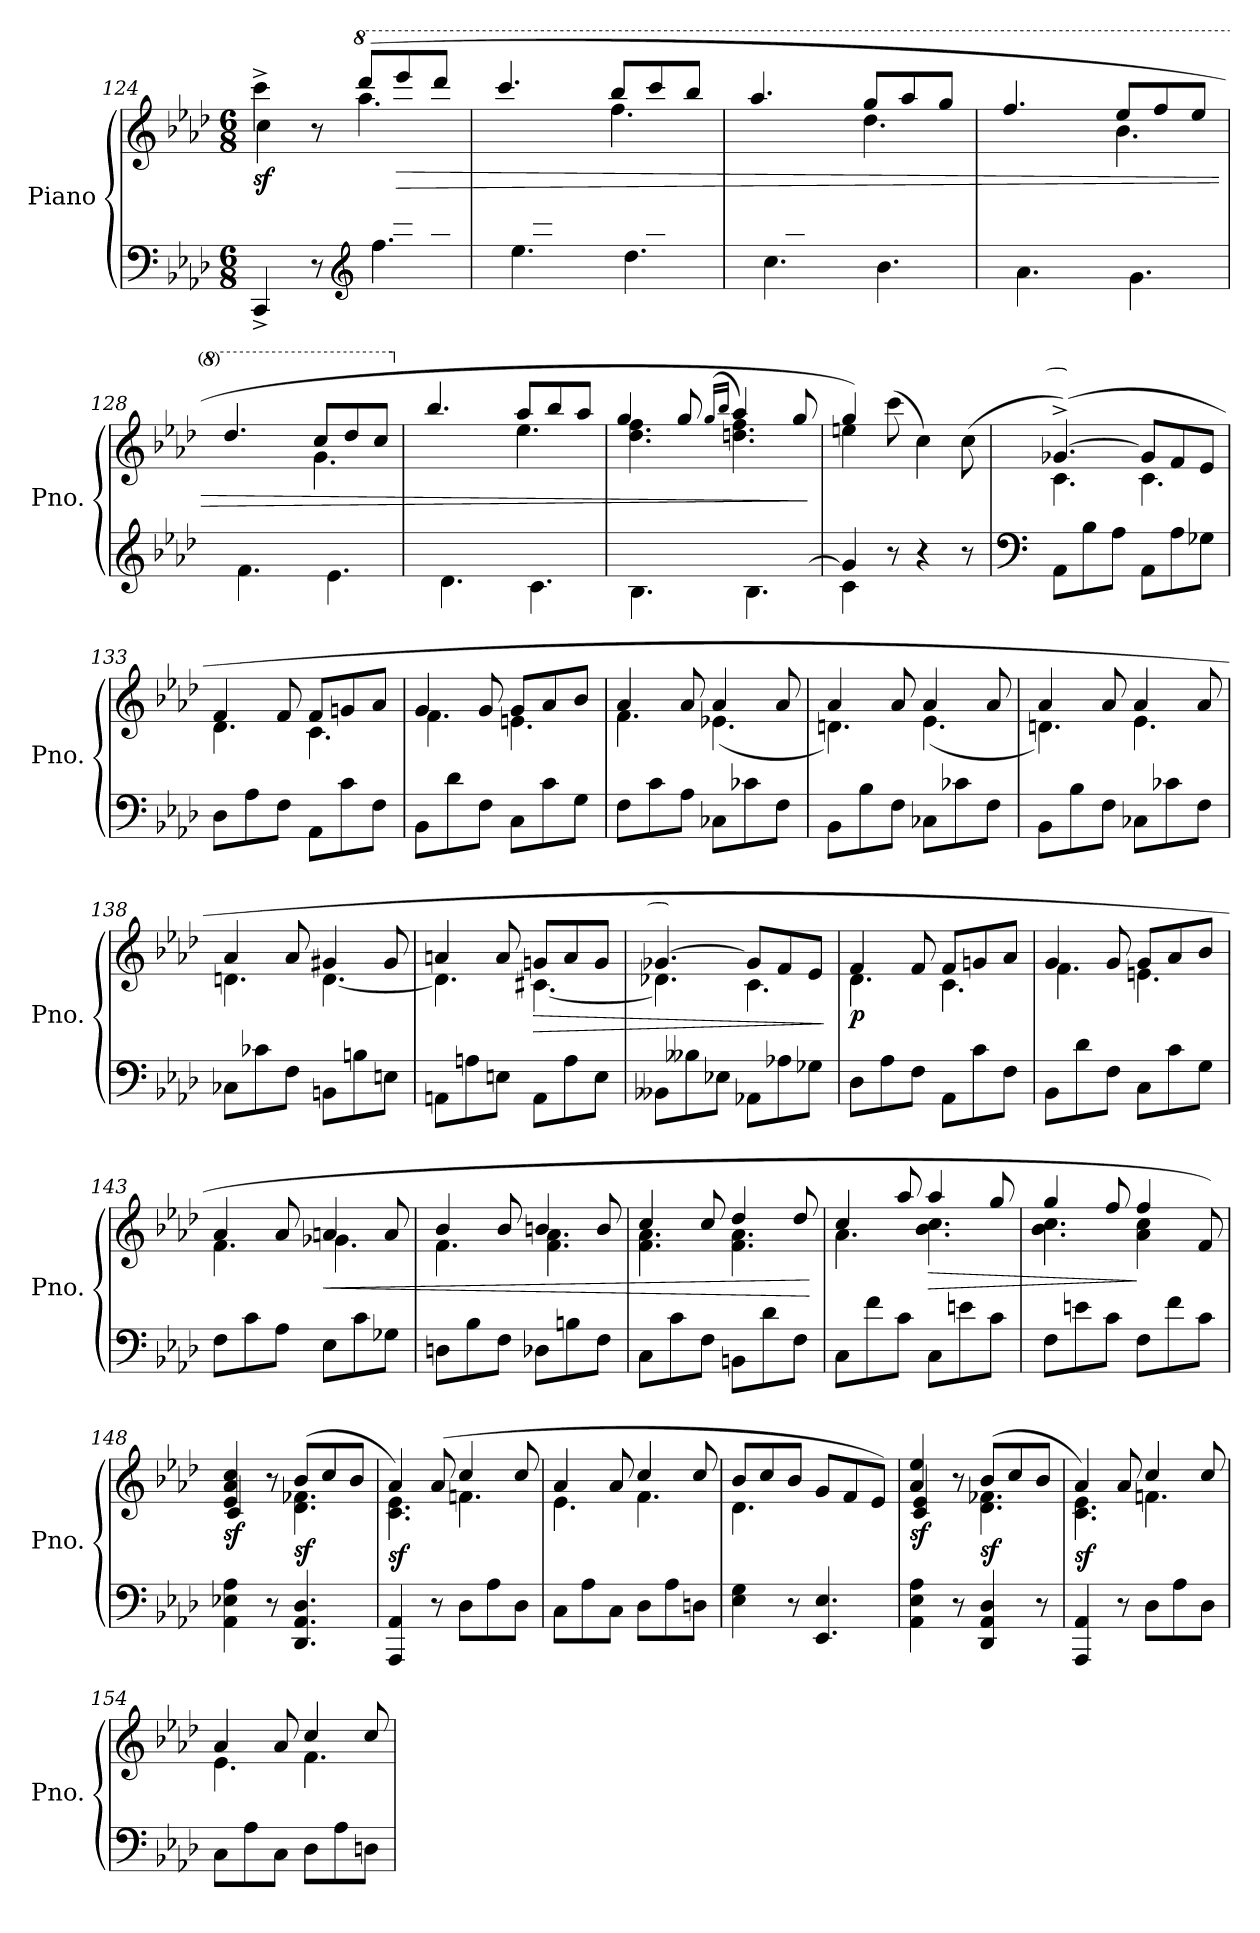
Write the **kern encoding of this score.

**kern	**kern	**dynam
*part1	*part1	*part1
*staff2	*staff1	*staff1/2
*I"Piano	*	*
*I'Pno.	*	*
*clefF4	*clefG2	*
*k[b-e-a-d-]	*k[b-e-a-d-]	*
*M6/8	*M6/8	*
=124	=124	=124
*^	*^	*
!	!	!	!	!LO:DY:b
4CC^/	4ryy	4ccc^\	4cc\	sf
8r	8ryy	8r	8ryy	.
*clefG2	*	*	*	*
*	*	*8va	*	*
8ff/Lyy	4.ff\	(8dddd-/L	4.aaa-\	.
!	!	!	!	!LO:HP:b
8ddd-/	.	8eeee-/	.	>
8aa-/J	.	8dddd-/J	.	.
!!LO:LB:g=z	!!
=125	=125	=125	=125	=125
8ee-/Lyy	4.ee-\	4.cccc/	8cccc\Lyy	.
8ccc/	.	.	8eee-\	.
8gg/J	.	.	8ggg\J	.
8dd-/Lyy	4.dd-\	8bbb-/L	4.fff\	.
8bb-/	.	8cccc/	.	.
8ff/J	.	8bbb-/J	.	.
=126	=126	=126	=126	=126
8cc/Lyy	4.cc\	4.aaa-/	8aaa-\Lyy	.
8aa-/	.	.	8ccc\	.
8ee-/J	.	.	8eee-\J	.
8b-/Lyy	4.b-\	8ggg/L	4.ddd-\	.
8gg/	.	8aaa-/	.	.
8dd-/J	.	8ggg/J	.	.
=127	=127	=127	=127	=127
8a-/Lyy	4.a-\	4.fff/	8fff\Lyy	.
8ff/	.	.	8aa-\	.
8cc/J	.	.	8ccc\J	.
8g/Lyy	4.g\	8eee-/L	4.bb-\	.
8ee-/	.	8fff/	.	.
8b-/J	.	8eee-/J	.	.
=128	=128	=128	=128	=128
8f/Lyy	4.f\	4.ddd-/	8ddd-\Lyy	.
8dd-/	.	.	8ff\	.
8a-/J	.	.	8aa-\J	.
8e-/Lyy	4.e-\	8ccc/L	4.gg\	.
8cc/	.	8ddd-/	.	.
8g/J	.	8ccc/J	.	.
=129	=129	=129	=129	=129
*	*	*X8va	*	*
8d-/Lyy	4.d-\	4.bb-/	8bb-\Lyy	.
8b-/	.	.	8dd-\	.
8f/J	.	.	8ff\J	.
8c/Lyy	4.c\	8aa-/L	4.ee-\	.
8a-/	.	8bb-/	.	.
8e-/J	.	8aa-/J	.	.
=130	=130	=130	=130	=130
8B-/Lyy	4.B-\	4gg/	4.dd-\ 4.ff\	.
8b-/	.	.	.	.
8f/J	.	8gg/	.	.
.	.	(>16qgg/LL	.	.
.	.	16qbb-/JJ	.	.
8Bn/Lyy	4.B\	4aa-/)	4.ddn\ 4.ff\	.
8ddn/	.	.	.	.
[8g/J	.	8gg/	.	.
*v	*v	*	*	*
*	*v	*v	*
.	.	]
=131	=131	=131
*^	*^	*
4g/]	4c\	4gg/)	4een\	.
8r	8ryy	(>8ccc\	2ryy	.
4r	4ryy	4cc\)	.	.
8r	8ryy	(>8cc\	.	.
*v	*v	*	*	*
!!LO:PB:g=z	!!
=132	=132	=132	=132
*clefF4	*	*	*
*^	*	*	*
!	!	!LO:TX:a:i:t=͡	!	!
*v	*v	*	*	*
8AA-\L	([4.g-X^/)	4.c\	.
8B-\	.	.	.
8A-\J	.	.	.
8AA-\L	8g-/L]	4.c\	.
8A-\	8f/	.	.
8G-X\J	8e-/J	.	.
=133	=133	=133	=133
8D-\L	4f/	4.d-\	.
8A-\	.	.	.
8F\J	8f/	.	.
8AA-\L	8f/L	4.c\	.
8c\	8gn/	.	.
8F\J	8a-/J	.	.
=134	=134	=134	=134
8BB-\L	4g/	4.f\	.
8d-\	.	.	.
8F\J	8g/	.	.
8C\L	8g/L	4.en\	.
8c\	8a-/	.	.
8G\J	8b-/J	.	.
=135	=135	=135	=135
8F\L	4a-/	4.f\	.
8c\	.	.	.
8A-\J	8a-/	.	.
8C-X\L	4a-/	(4.e-X\	.
8c-X\	.	.	.
8F\J	8a-/	.	.
=136	=136	=136	=136
8BB-\L	4a-/	4.dn\)	.
8B-\	.	.	.
8F\J	8a-/	.	.
8C-X\L	4a-/	(4.e-\	.
8c-X\	.	.	.
8F\J	8a-/	.	.
=137	=137	=137	=137
8BB-\L	4a-/	4.dn\)	.
8B-\	.	.	.
8F\J	8a-/	.	.
8C-X\L	4a-/	4.e-\	.
8c-X\	.	.	.
8F\J	8a-/	.	.
=138	=138	=138	=138
8C-X\L	4a-/	4.dn\	.
8c-X\	.	.	.
8F\J	8a-/	.	.
8BBn\L	4g#X/	[4.d\	.
8Bn\	.	.	.
8En\J	8g#/	.	.
!!LO:LB:g=z	!!
=139	=139	=139	=139
8AAn\L	4an/	4.dn\]	.
8An\	.	.	.
8En\J	8a/	.	.
!	!	!	!LO:HP:b
8AA\L	8gn/L	[4.c#X\	>
8A\	8a/	.	.
8E\J	8g/J	.	.
=140	=140	=140	=140
!	!LO:TX:a:i:t=͡	!	!
8BB--X\L	[4.g-X/	4.d-X\]	.
8B--X\	.	.	.
8E-X\J	.	.	.
8AA-X\L	8g-/L]	4.c\	.
8A-X\	8f/	.	.
8G-X\J	8e-/J	.	.
*	*v	*v	*
.	.	]
=141	=141	=141
*	*^	*
!	!	!	!LO:DY:b
8D-\L	4f/	4.d-\	p
8A-\	.	.	.
8F\J	8f/	.	.
8AA-\L	8f/L	4.c\	.
8c\	8gn/	.	.
8F\J	8a-/J	.	.
=142	=142	=142	=142
8BB-\L	4g/	4.f\	.
8d-\	.	.	.
8F\J	8g/	.	.
8C\L	8g/L	4.en\	.
8c\	8a-/	.	.
8G\J	8b-/J	.	.
=143	=143	=143	=143
8F\L	4a-/	4.f\	.
8c\	.	.	.
8A-\J	8a-/	.	.
!	!	!	!LO:HP:b
8E-\L	4an/	4.g-X\	<
8c\	.	.	.
8G-X\J	8a/	.	.
=144	=144	=144	=144
8Dn\L	4b-/	4.f\	.
8B-\	.	.	.
8F\J	8b-/	.	.
8D-X\L	4bn/	4.f\ 4.a-\	.
8Bn\	.	.	.
8F\J	8b/	.	.
!!LO:LB:g=z	!!
=145	=145	=145	=145
8C\L	4cc/	4.f\ 4.a-\	.
8c\	.	.	.
8F\J	8cc/	.	.
8BBn\L	4dd-/	4.f\ 4.a-\	.
8d-\	.	.	.
8F\J	8dd-/	.	.
*	*v	*v	*
.	.	[
=146	=146	=146
*	*^	*
8C\L	4cc/	4.a-\	.
8f\	.	.	.
8c\J	8aa-/	.	.
!	!	!	!LO:HP:b
8C\L	4aa-/	4.b-\ 4.cc\	>
8en\	.	.	.
8c\J	8gg/	.	.
=147	=147	=147	=147
8F\L	4gg/	4.b-\ 4.cc\	.
8en\	.	.	.
8c\J	8ff/	.	.
8F\L	4ff/	4a-\ 4cc\	]
8f\	.	.	.
8c\J	8f/)	8ryy	.
=148	=148	=148	=148
!	!	!	!LO:DY:b
4AA-\ 4E-X\ 4A-\	4e-/ 4a-/ 4cc/	4c/	sf
8r	8r	8ryy	.
!	!	!	!LO:DY:b
4.DD-/ 4.AA-/ 4.D-/	(8b-/L	4.d-\ 4.f-X\	sf
.	8cc/	.	.
.	8b-/J	.	.
=149	=149	=149	=149
!	!	!	!LO:DY:b
4AAA-/ 4AA-/	4a-/)	4.c\ 4.e-\	sf
8r	(8a-/	.	.
8D-\L	4cc/	4.fn\	.
8A-\	.	.	.
8D-\J	8cc/	.	.
=150	=150	=150	=150
8C\L	4a-/	4.e-\	.
8A-\	.	.	.
8C\J	8a-/	.	.
8D-\L	4cc/	4.f\	.
8A-\	.	.	.
8Dn\J	8cc/	.	.
=151	=151	=151	=151
4E-\ 4G\	8b-/L	4.d-\	.
.	8cc/	.	.
8r	8b-/J	.	.
4.EE-/ 4.E-/	8g/L	8ryy	.
.	8f/	4ryy	.
.	8e-/J)	.	.
!!LO:LB:g=z	!!
=152	=152	=152	=152
!	!	!	!LO:DY:b
4AA-\ 4E-\ 4A-\	4a-/ 4ee-/	4c/ 4e-/	sf
8r	8r	8ryy	.
!	!	!	!LO:DY:b
4DD-/ 4AA-/ 4D-/	(8b-/L	4.d-\ 4.f-X\	sf
.	8cc/	.	.
8r	8b-/J	.	.
=153	=153	=153	=153
!	!	!	!LO:DY:b
4AAA-/ 4AA-/	4a-/)	4.c\ 4.e-\	sf
8r	8a-/	.	.
8D-\L	4cc/	4.fn\	.
8A-\	.	.	.
8D-\J	8cc/	.	.
=154	=154	=154	=154
8C\L	4a-/	4.e-\	.
8A-\	.	.	.
8C\J	8a-/	.	.
8D-\L	4cc/	4.f\	.
8A-\	.	.	.
8Dn\J	8cc/	.	.
*	*v	*v	*
=	=	=
*-	*-	*-
